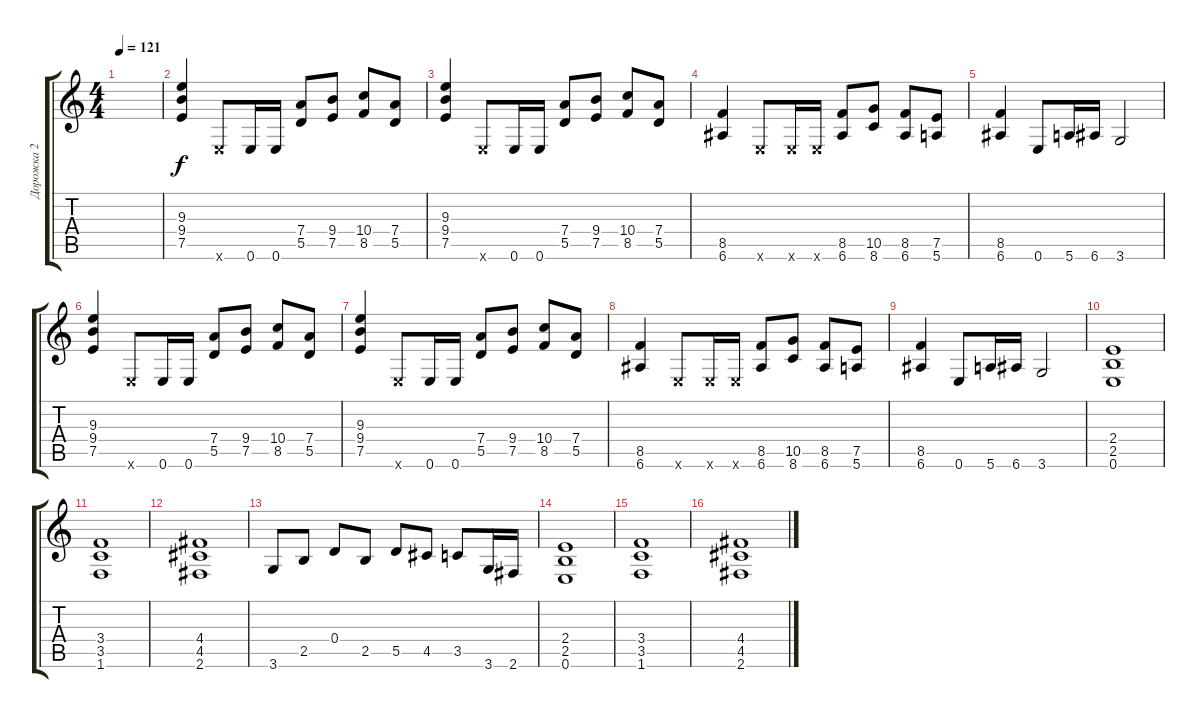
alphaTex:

\track ("Дорожка 2" "Дорожка 2") {instrument overdrivenguitar}
\staff {score tabs}
\tuning (E4 B3 G3 D3 A2 E2) {hide}
\ts (4 4)
\tempo 121
\clef g2
\ks c
|
(9.3 9.4 7.5).4 0.6{x}.8 0.6.16 0.6.16 (7.4 5.5).8 (9.4 7.5).8 (10.4 8.5).8 (7.4 5.5).8 |
(9.3 9.4 7.5).4 0.6{x}.8 0.6.16 0.6.16 (7.4 5.5).8 (9.4 7.5).8 (10.4 8.5).8 (7.4 5.5).8 |
(8.5 6.6).4 0.6{x}.8 0.6{x}.16 0.6{x}.16 (8.5 6.6).8 (10.5 8.6).8 (8.5 6.6).8 (7.5 5.6).8 |
(8.5 6.6).4 0.6.8 5.6.16 6.6.16 3.6.2 |
(9.3 9.4 7.5).4 0.6{x}.8 0.6.16 0.6.16 (7.4 5.5).8 (9.4 7.5).8 (10.4 8.5).8 (7.4 5.5).8 |
(9.3 9.4 7.5).4 0.6{x}.8 0.6.16 0.6.16 (7.4 5.5).8 (9.4 7.5).8 (10.4 8.5).8 (7.4 5.5).8 |
(8.5 6.6).4 0.6{x}.8 0.6{x}.16 0.6{x}.16 (8.5 6.6).8 (10.5 8.6).8 (8.5 6.6).8 (7.5 5.6).8 |
(8.5 6.6).4 0.6.8 5.6.16 6.6.16 3.6.2 |
(2.4 2.5 0.6).1 |
(3.4 3.5 1.6).1 |
(4.4 4.5 2.6).1 |
3.6.8 2.5.8 0.4.8 2.5.8 5.5.8 4.5.8 3.5.8 3.6.16 2.6.16 |
(2.4 2.5 0.6).1 |
(3.4 3.5 1.6).1 |
(4.4 4.5 2.6).1
